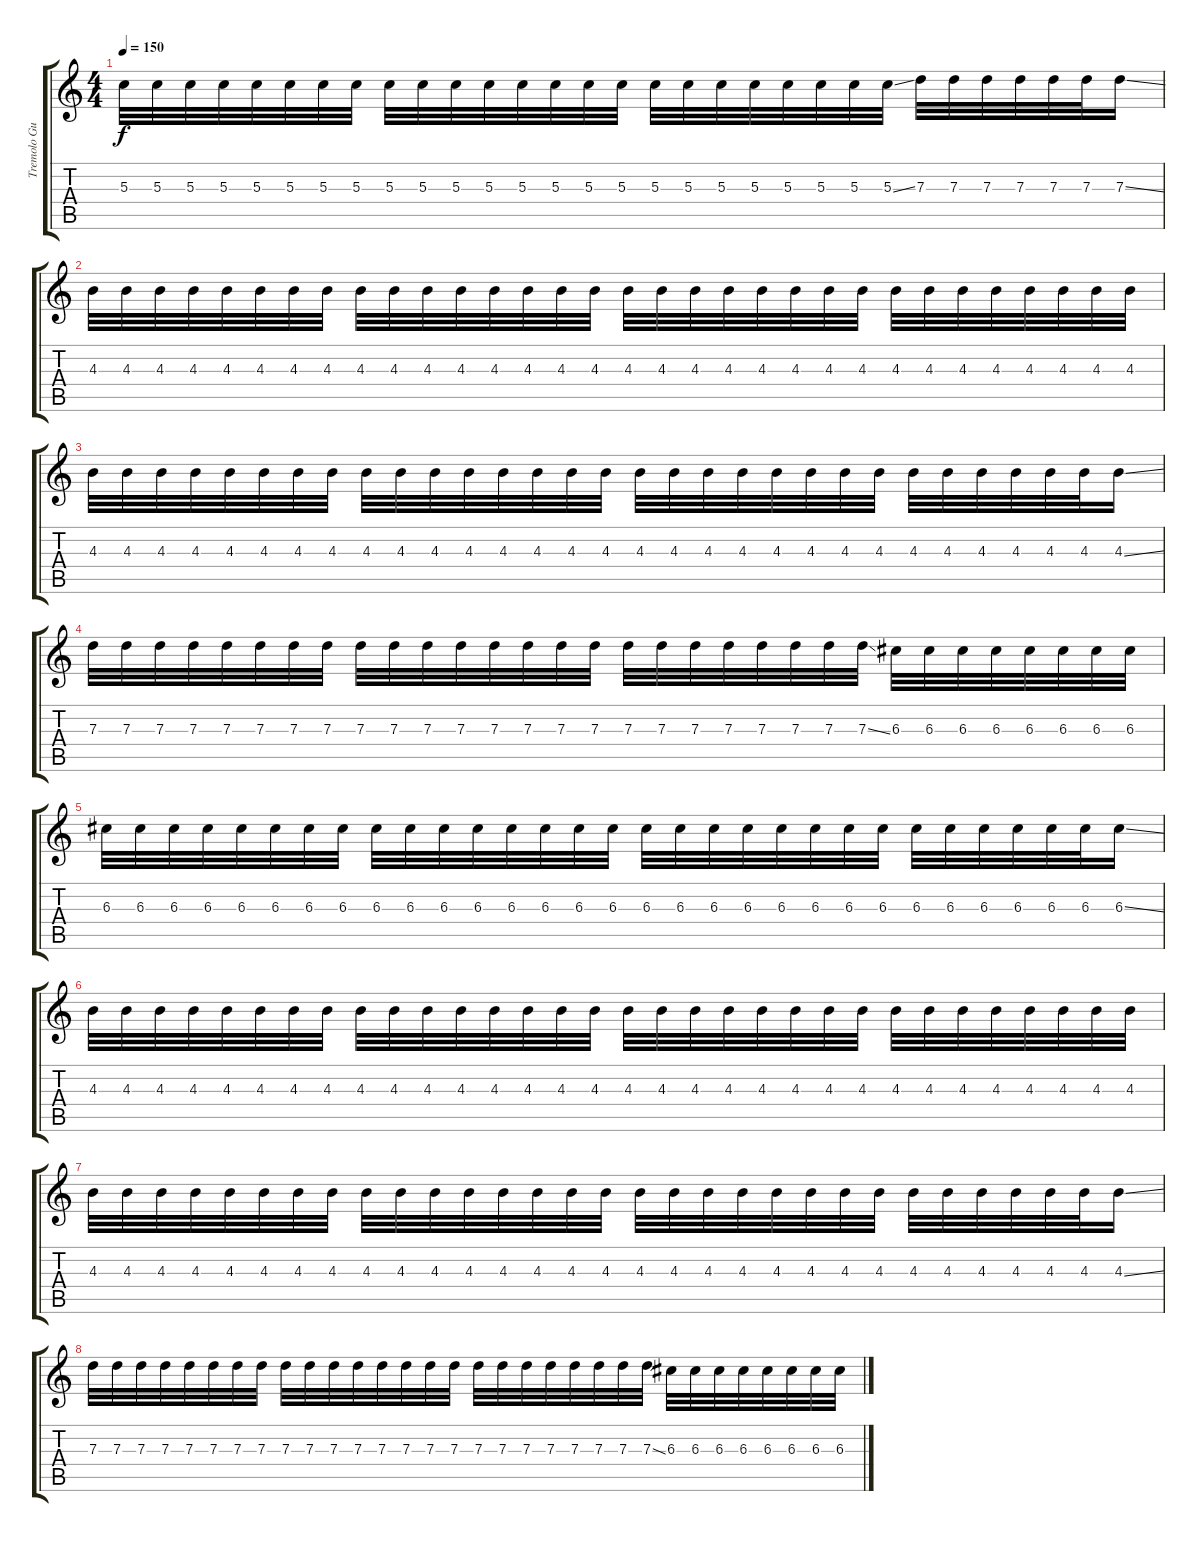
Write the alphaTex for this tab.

\track ("Tremolo Guitar" "Tremolo Gu") {instrument electricguitarjazz}
\staff {score tabs}
\tuning (E4 B3 G3 D3 A2 E2) {hide}
\ts (4 4)
\tempo 150
\clef g2
\ks c
5.3.32{dy f} 5.3.32 5.3.32 5.3.32 5.3.32 5.3.32 5.3.32 5.3.32 5.3.32 5.3.32 5.3.32 5.3.32 5.3.32 5.3.32 5.3.32 5.3.32 5.3.32 5.3.32 5.3.32 5.3.32 5.3.32 5.3.32 5.3.32 5.3{ss}.32 7.3.32 7.3.32 7.3.32 7.3.32 7.3.32 7.3.32 7.3{ss}.16 |
4.3.32 4.3.32 4.3.32 4.3.32 4.3.32 4.3.32 4.3.32 4.3.32 4.3.32 4.3.32 4.3.32 4.3.32 4.3.32 4.3.32 4.3.32 4.3.32 4.3.32 4.3.32 4.3.32 4.3.32 4.3.32 4.3.32 4.3.32 4.3.32 4.3.32 4.3.32 4.3.32 4.3.32 4.3.32 4.3.32 4.3.32 4.3.32 |
4.3.32 4.3.32 4.3.32 4.3.32 4.3.32 4.3.32 4.3.32 4.3.32 4.3.32 4.3.32 4.3.32 4.3.32 4.3.32 4.3.32 4.3.32 4.3.32 4.3.32 4.3.32 4.3.32 4.3.32 4.3.32 4.3.32 4.3.32 4.3.32 4.3.32 4.3.32 4.3.32 4.3.32 4.3.32 4.3.32 4.3{ss}.16 |
7.3.32 7.3.32 7.3.32 7.3.32 7.3.32 7.3.32 7.3.32 7.3.32 7.3.32 7.3.32 7.3.32 7.3.32 7.3.32 7.3.32 7.3.32 7.3.32 7.3.32 7.3.32 7.3.32 7.3.32 7.3.32 7.3.32 7.3.32 7.3{ss}.32 6.3.32 6.3.32 6.3.32 6.3.32 6.3.32 6.3.32 6.3.32 6.3.32 |
6.3.32 6.3.32 6.3.32 6.3.32 6.3.32 6.3.32 6.3.32 6.3.32 6.3.32 6.3.32 6.3.32 6.3.32 6.3.32 6.3.32 6.3.32 6.3.32 6.3.32 6.3.32 6.3.32 6.3.32 6.3.32 6.3.32 6.3.32 6.3.32 6.3.32 6.3.32 6.3.32 6.3.32 6.3.32 6.3.32 6.3{ss}.16 |
4.3.32 4.3.32 4.3.32 4.3.32 4.3.32 4.3.32 4.3.32 4.3.32 4.3.32 4.3.32 4.3.32 4.3.32 4.3.32 4.3.32 4.3.32 4.3.32 4.3.32 4.3.32 4.3.32 4.3.32 4.3.32 4.3.32 4.3.32 4.3.32 4.3.32 4.3.32 4.3.32 4.3.32 4.3.32 4.3.32 4.3.32 4.3.32 |
4.3.32 4.3.32 4.3.32 4.3.32 4.3.32 4.3.32 4.3.32 4.3.32 4.3.32 4.3.32 4.3.32 4.3.32 4.3.32 4.3.32 4.3.32 4.3.32 4.3.32 4.3.32 4.3.32 4.3.32 4.3.32 4.3.32 4.3.32 4.3.32 4.3.32 4.3.32 4.3.32 4.3.32 4.3.32 4.3.32 4.3{ss}.16 |
7.3.32 7.3.32 7.3.32 7.3.32 7.3.32 7.3.32 7.3.32 7.3.32 7.3.32 7.3.32 7.3.32 7.3.32 7.3.32 7.3.32 7.3.32 7.3.32 7.3.32 7.3.32 7.3.32 7.3.32 7.3.32 7.3.32 7.3.32 7.3{ss}.32 6.3.32 6.3.32 6.3.32 6.3.32 6.3.32 6.3.32 6.3.32 6.3.32
